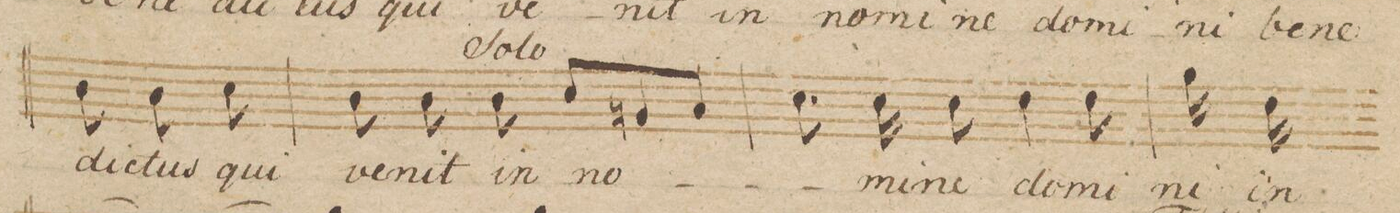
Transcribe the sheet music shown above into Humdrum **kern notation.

**kern	**text
*I"Basso.	*
*clefF4	*
*k[b-e-]	*
*M6/8	*
8D\	-dic-
8D\	-tus
8E-\	qui
=56	=56
8D\	ve-
8D\	-nit
8D\	in
8E-/L	no-
8BBn/	.
8C/J	.
=57	=57
8.E-\	.
16E-\	-mi-
8E-\	-ne
4F\	do-
8F\	-mi-
=58	=58
16B-\	-ni
16F\	in
*-	*-
